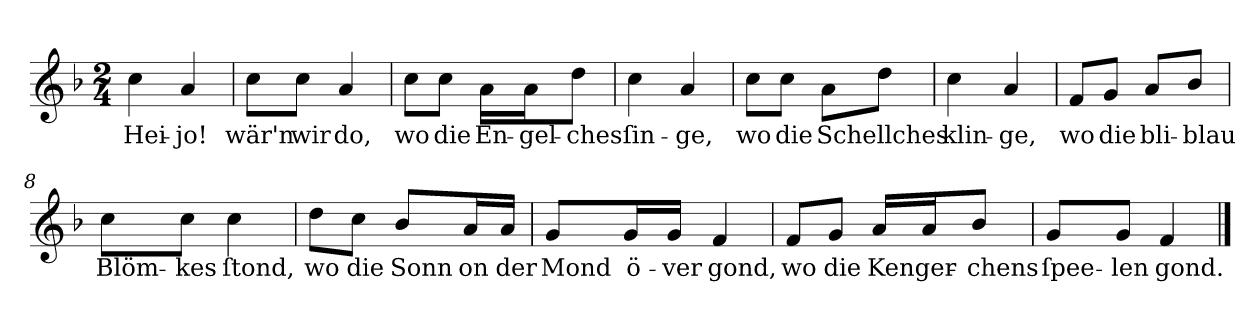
**kern	**text
*part1	*part1
*staff1	*staff1
*clefG2	*
*k[b-]	*
*F:	*
*M2/4	*
=1	=1
4cc	Hei-
4a	-jo!
=2	=2
8cc\L	wär'n
8cc\J	wir
4a	do,
=3	=3
8cc\L	wo
8cc\J	die
16a\LL	En-
16a\J	-gel-
8dd\J	-ches
=4	=4
4cc	ſin-
4a	-ge,
=5	=5
8cc\L	wo
8cc\J	die
8a\L	Schellches
8dd\J	.
=6	=6
4cc	klin-
4a	-ge,
=7	=7
8f/L	wo
8g/J	die
8a/L	bli-
8b-/J	-blau
=8	=8
8cc\L	Blöm-
8cc\J	-kes
4cc	ſtond,
=9	=9
8dd\L	wo
8cc\J	die
8b-/L	Sonn
16a/L	on
16a/JJ	der
=10	=10
8g/L	Mond
16g/L	ö-
16g/JJ	-ver
4f	gond,
=11	=11
8f/L	wo
8g/J	die
16a/LL	Kenger-
16a/J	.
8b-/J	-chens
=12	=12
8g/L	ſpee-
8g/J	-len
4f	gond.
==	==
*-	*-
